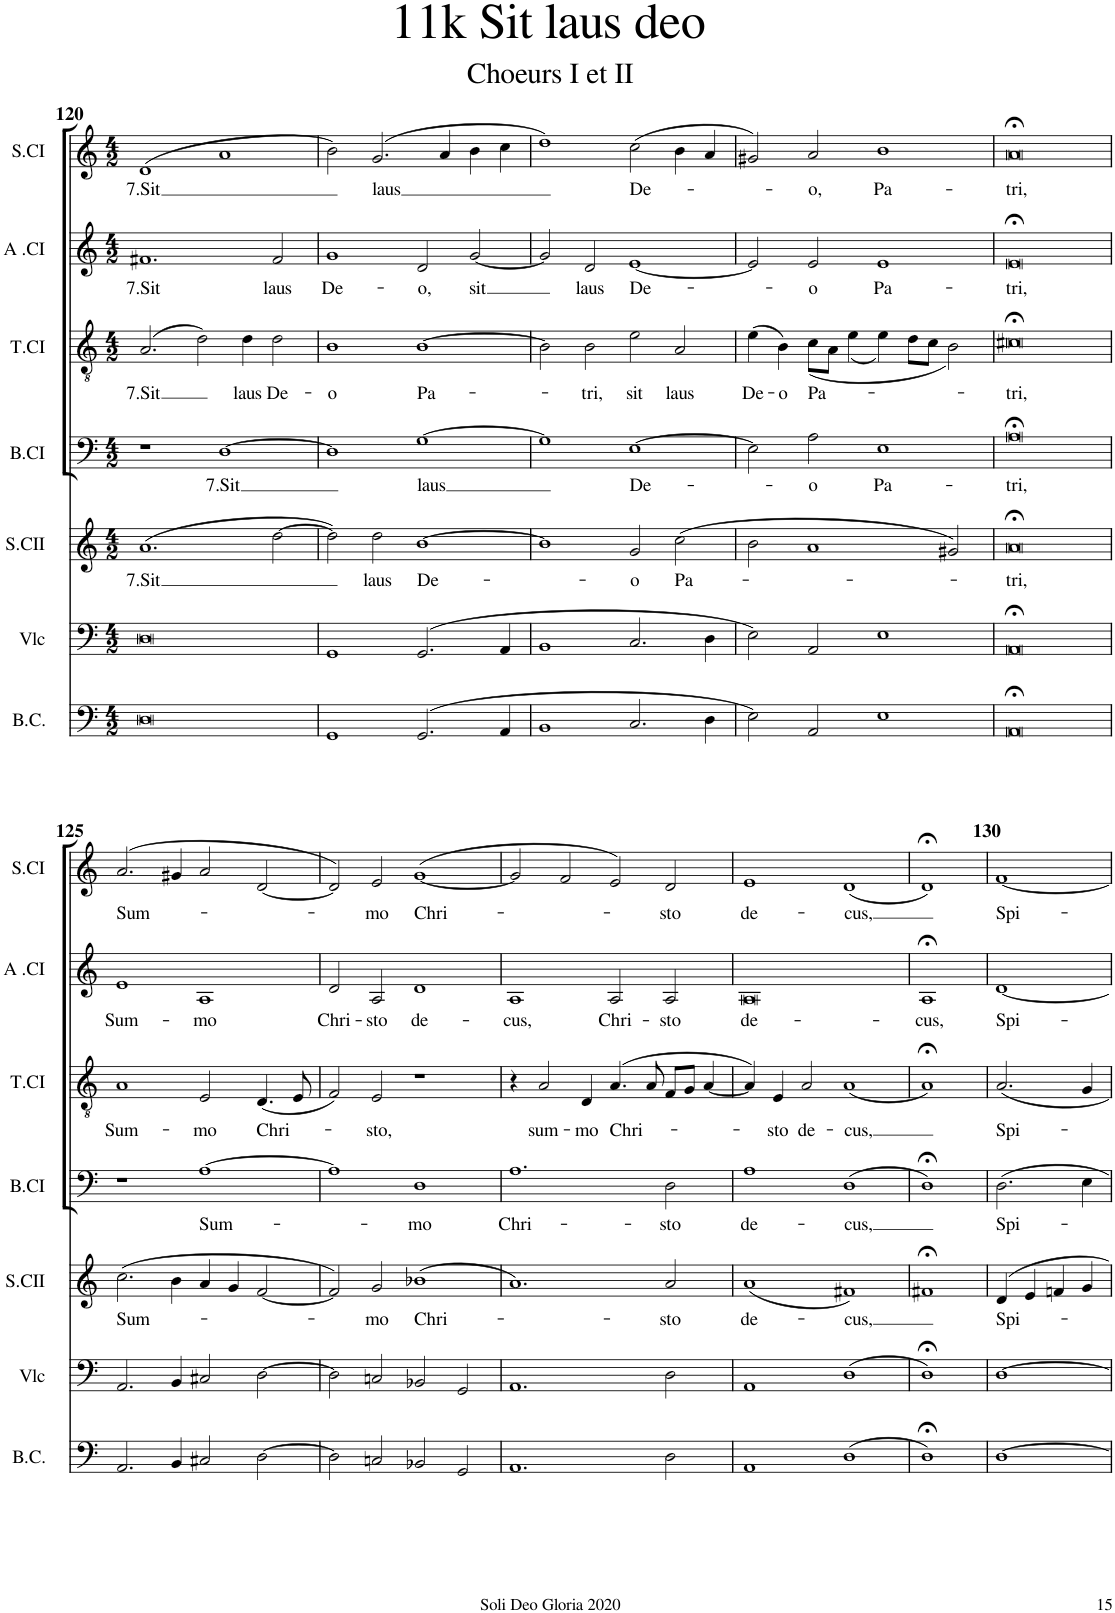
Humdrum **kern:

**kern	**kern	**kern	**text	**kern	**text	**kern	**text	**kern	**text	**kern	**text
*part7	*part6	*part5	*part5	*part4	*part4	*part3	*part3	*part2	*part2	*part1	*part1
*staff7	*staff6	*staff5	*staff5	*staff4	*staff4	*staff3	*staff3	*staff2	*staff2	*staff1	*staff1
*I"Basse Continue	*I"Violoncelle	*I"Soprano CII	*	*I"Basse CI	*	*I"Tenor CI	*	*I"Alto CI	*	*I"Soprano CI	*
*I'B.C.	*I'Vlc	*I'S.CII	*	*I'B.CI	*	*I'T.CI	*	*I'A .CI	*	*I'S.CI	*
!!LO:PB:g=z
*clefF4	*clefF4	*clefG2	*	*clefF4	*	*clefGv2	*	*clefG2	*	*clefG2	*
*k[]	*k[]	*k[]	*	*k[]	*	*k[]	*	*k[]	*	*k[]	*
*M4/2	*M4/2	*M4/2	*	*M4/2	*	*M4/2	*	*M4/2	*	*M4/2	*
=120	=120	=120	=120	=120	=120	=120	=120	=120	=120	=120	=120
!	!	!	!LO:LY:b	!	!	!	!LO:LY:b	!	!LO:LY:b	!	!LO:LY:b
0D	0D	(1.a	7.Sit	1r	.	(2.A/	7.Sit	1.f#X	7.Sit	(1d	-7.Sit
.	.	.	.	.	.	2d\)	.	.	.	.	.
!	!	!	!	!	!LO:LY:b	!	!	!	!	!	!
.	.	.	.	[1D	7.Sit	.	.	.	.	1a	.
!	!	!	!	!	!	!	!LO:LY:b	!	!	!	!
.	.	.	.	.	.	4d\	laus	.	.	.	.
!	!	!	!	!	!	!	!LO:LY:b	!	!LO:LY:b	!	!
.	.	[2dd\	.	.	.	2d\	De-	2f#/	laus	.	.
=121	=121	=121	=121	=121	=121	=121	=121	=121	=121	=121	=121
!	!	!	!	!	!	!	!LO:LY:b	!	!LO:LY:b	!	!
1GG	1GG	2dd\])	.	1D]	.	1B	-o	1g	De-	2b\)	.
!	!	!	!LO:LY:b	!	!	!	!	!	!	!	!LO:LY:b
.	.	2dd\	laus	.	.	.	.	.	.	(2.g/	laus
!	!	!	!LO:LY:b	!	!LO:LY:b	!	!LO:LY:b	!	!LO:LY:b	!	!
(2.GG/	(2.GG/	[1b	De-	[1G	laus	[1B	Pa-	2d/	-o,	.	.
.	.	.	.	.	.	.	.	.	.	4a/	.
!	!	!	!	!	!	!	!	!	!LO:LY:b	!	!
.	.	.	.	.	.	.	.	[2g/	sit	4b\	.
4AA/	4AA/	.	.	.	.	.	.	.	.	4cc\	.
=122	=122	=122	=122	=122	=122	=122	=122	=122	=122	=122	=122
1BB	1BB	1b]	.	1G]	.	2B\]	.	2g/]	.	1dd)	.
!	!	!	!	!	!	!	!LO:LY:b	!	!LO:LY:b	!	!
.	.	.	.	.	.	2B\	-tri,	2d/	laus	.	.
!	!	!	!LO:LY:b	!	!LO:LY:b	!	!LO:LY:b	!	!LO:LY:b	!	!LO:LY:b
2.C/	2.C/	2g/	-o	[1E	De-	2e\	sit	[1e	De-	(2cc\	De-
!	!	!	!LO:LY:b	!	!	!	!LO:LY:b	!	!	!	!
.	.	(2cc\	Pa-	.	.	2A/	laus	.	.	4b\	.
4D\	4D\	.	.	.	.	.	.	.	.	4a/	.
=123	=123	=123	=123	=123	=123	=123	=123	=123	=123	=123	=123
!	!	!	!	!	!	!	!LO:LY:b	!	!	!	!
2E\)	2E\)	2b\	.	2E\]	.	(4e\	De-	2e/]	.	2g#X/)	.
!	!	!	!	!	!	!	!LO:LY:b	!	!	!	!
.	.	.	.	.	.	4B\)	-o	.	.	.	.
!	!	!	!	!	!LO:LY:b	!	!LO:LY:b	!	!LO:LY:b	!	!LO:LY:b
2AA/	2AA/	1a	.	2A\	-o	(<8c\L	Pa-	2e/	-o	2a/	-o,
.	.	.	.	.	.	8A\J	.	.	.	.	.
.	.	.	.	.	.	(<4e\	.	.	.	.	.
!	!	!	!	!	!LO:LY:b	!	!	!	!LO:LY:b	!	!LO:LY:b
1E	1E	.	.	1E	Pa-	4e\)	.	1e	Pa-	1b	Pa-
.	.	.	.	.	.	8d\L	.	.	.	.	.
.	.	.	.	.	.	8c\J	.	.	.	.	.
.	.	2g#X/)	.	.	.	2B\)	.	.	.	.	.
=124	=124	=124	=124	=124	=124	=124	=124	=124	=124	=124	=124
!	!	!	!LO:LY:b	!	!LO:LY:b	!	!LO:LY:b	!	!LO:LY:b	!	!LO:LY:b
0AA;<	0AA;<	0a;<	-tri,	0A;<	-tri,	0c#X;<	-tri,	0e;<	-tri,	0a;<	-tri,
!!LO:LB:g=z
=125	=125	=125	=125	=125	=125	=125	=125	=125	=125	=125	=125
!	!	!	!LO:LY:b	!	!	!	!LO:LY:b	!	!LO:LY:b	!	!LO:LY:b
2.AA/	2.AA/	(2.cc\	Sum-	1r	.	1A	Sum-	1e	Sum-	(>2.a/	Sum-
4BB/	4BB/	4b\	.	.	.	.	.	.	.	4g#X/	.
!	!	!	!	!	!LO:LY:b	!	!LO:LY:b	!	!LO:LY:b	!	!
2C#X/	2C#X/	4a/	.	[1A	Sum-	2E/	-mo	1A	-mo	2a/	.
.	.	4g/	.	.	.	.	.	.	.	.	.
!	!	!	!	!	!	!	!LO:LY:b	!	!	!	!
[2D\	[2D\	[2f/	.	.	.	(4.D/	Chri-	.	.	[2d/	.
.	.	.	.	.	.	8E/	.	.	.	.	.
=126	=126	=126	=126	=126	=126	=126	=126	=126	=126	=126	=126
!	!	!	!	!	!	!	!	!	!LO:LY:b	!	!
2D\]	2D\]	2f/])	.	1A]	.	2F/)	.	2d/	Chri-	2d/])	.
!	!	!	!LO:LY:b	!	!	!	!LO:LY:b	!	!LO:LY:b	!	!LO:LY:b
2Cn/	2Cn/	2g/	-mo	.	.	2E/	-sto,	2A/	-sto	2e/	-mo
!	!	!	!LO:LY:b	!	!LO:LY:b	!	!	!	!LO:LY:b	!	!LO:LY:b
2BB-X/	2BB-X/	(1b-X	Chri-	1D	-mo	1r	.	1d	de-	(>[1g	Chri-
2GG/	2GG/	.	.	.	.	.	.	.	.	.	.
=127	=127	=127	=127	=127	=127	=127	=127	=127	=127	=127	=127
!	!	!	!	!	!LO:LY:b	!	!	!	!LO:LY:b	!	!
1.AA	1.AA	1.a)	.	1.A	Chri-	4r	.	1A	-cus,	2g/]	.
!	!	!	!	!	!	!	!LO:LY:b	!	!	!	!
.	.	.	.	.	.	2A/	sum-	.	.	.	.
.	.	.	.	.	.	.	.	.	.	2f/	.
!	!	!	!	!	!	!	!LO:LY:b	!	!	!	!
.	.	.	.	.	.	4D/	-mo	.	.	.	.
!	!	!	!	!	!	!	!LO:LY:b	!	!LO:LY:b	!	!
.	.	.	.	.	.	(>4.A/	Chri-	2A/	Chri-	2e/)	.
.	.	.	.	.	.	8A/	.	.	.	.	.
!	!	!	!LO:LY:b	!	!LO:LY:b	!	!	!	!LO:LY:b	!	!LO:LY:b
2D\	2D\	2a/	-sto	2D\	-sto	8F/L	.	2A/	-sto	2d/	-sto
.	.	.	.	.	.	8G/J	.	.	.	.	.
.	.	.	.	.	.	[4A/	.	.	.	.	.
=128	=128	=128	=128	=128	=128	=128	=128	=128	=128	=128	=128
!	!	!	!LO:LY:b	!	!LO:LY:b	!	!	!	!LO:LY:b	!	!LO:LY:b
1AA	1AA	(1a	de-	1A	de-	4A/])	.	0A	de-	1e	de-
!	!	!	!	!	!	!	!LO:LY:b	!	!	!	!
.	.	.	.	.	.	4E/	-sto	.	.	.	.
!	!	!	!	!	!	!	!LO:LY:b	!	!	!	!
.	.	.	.	.	.	2A/	de-	.	.	.	.
!	!	!	!LO:LY:b	!	!LO:LY:b	!	!LO:LY:b	!	!	!	!LO:LY:b
(1D	(1D	1f#X)	-cus,	(1D	-cus,	(1A	-cus,	.	.	(1d	-cus,
=129	=129	=129	=129	=129	=129	=129	=129	=129	=129	=129	=129
!	!	!	!	!	!	!	!	!	!LO:LY:b	!	!
1D;<)	1D;<)	1f#X;<	.	1D;<)	.	1A;<)	.	1A;<	-cus,	1d;<)	.
=130	=130	=130	=130	=130	=130	=130	=130	=130	=130	=130	=130
!	!	!	!LO:LY:b	!	!LO:LY:b	!	!LO:LY:b	!	!LO:LY:b	!	!LO:LY:b
[1D	[1D	4d/	Spi-	2.D\	Spi-	2.A/	Spi-	[1d	Spi-	[1f	Spi-
.	.	4e/	.	.	.	.	.	.	.	.	.
.	.	4fn/	.	.	.	.	.	.	.	.	.
.	.	4g/	.	4E\	.	4G/	.	.	.	.	.
=	=	=	=	=	=	=	=	=	=	=	=
*-	*-	*-	*-	*-	*-	*-	*-	*-	*-	*-	*-
